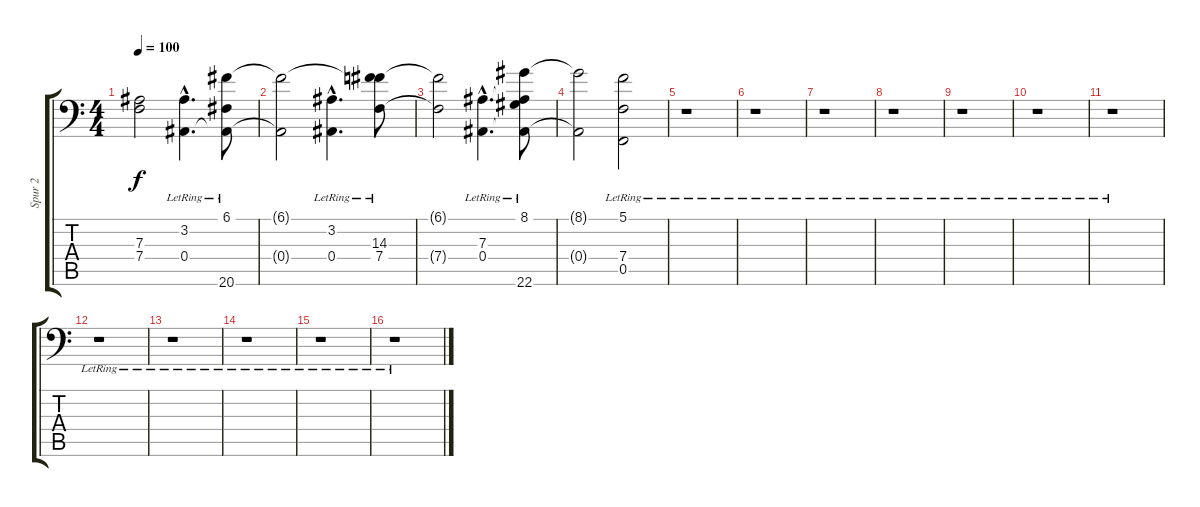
\track ("Spur 2" "Spur 2") {instrument pad8sweep}
\staff {score tabs}
\tuning (C4 G3 Eb3 Bb2 F2 Bb1) {hide}
\ts (4 4)
\tempo 100
\clef f4
\ks c
(7.3{t} 7.4{t}).2{dy f} (3.2{hac lr} 0.4{hac lr}).4{d} (6.1{lr} 0.4{t} 20.6{lr}).8 |
(6.1{t} 0.4{t}).2 (3.2{hac lr} 0.4{hac lr}).4{d} (6.1{t} 14.3{lr} 7.4{lr}).8 |
(6.1{t} 7.4{t}).2 (7.3{hac lr} 0.4{hac lr}).4{d} (8.1{lr} 7.3{t} 0.4{t} 22.6{lr}).8 |
(8.1{t} 0.4{t}).2 (5.1{lr} 7.4{lr} 0.5{lr}).2 |
r.1 |
r.1 |
r.1 |
r.1 |
r.1 |
r.1 |
r.1 |
r.1 |
r.1 |
r.1 |
r.1 |
r.1
